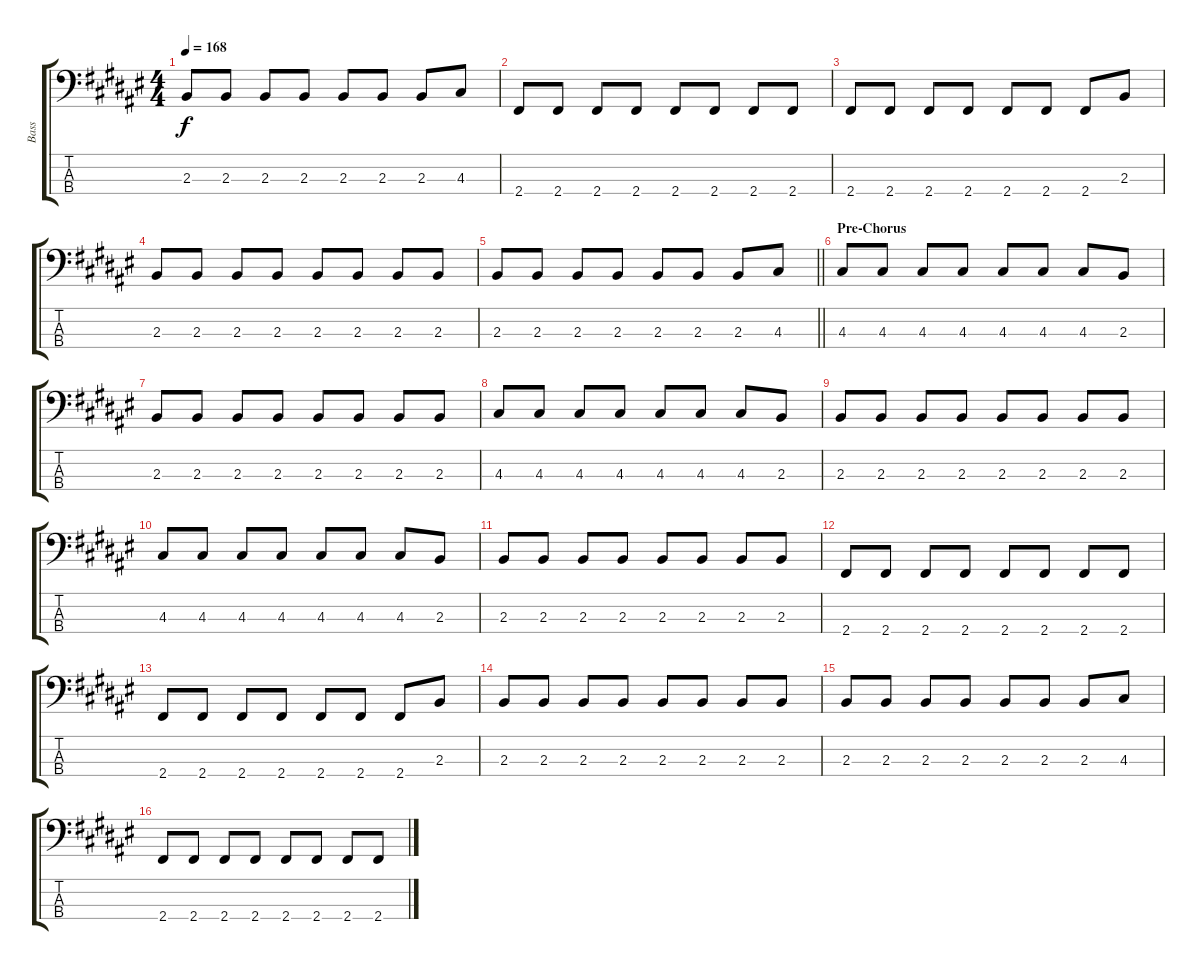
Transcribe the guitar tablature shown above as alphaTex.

\track ("Bass" "Bass") {instrument electricbassfinger}
\staff {score tabs}
\tuning (G2 D2 A1 E1) {hide}
\ts (4 4)
\tempo 168
\clef f4
\ks f#
2.3.8{dy f} 2.3.8 2.3.8 2.3.8 2.3.8 2.3.8 2.3.8 4.3.8 |
2.4.8 2.4.8 2.4.8 2.4.8 2.4.8 2.4.8 2.4.8 2.4.8 |
2.4.8 2.4.8 2.4.8 2.4.8 2.4.8 2.4.8 2.4.8 2.3.8 |
2.3.8 2.3.8 2.3.8 2.3.8 2.3.8 2.3.8 2.3.8 2.3.8 |
\barLineRight lightlight
2.3.8 2.3.8 2.3.8 2.3.8 2.3.8 2.3.8 2.3.8 4.3.8 |
\section ("" "Pre-Chorus")
4.3.8 4.3.8 4.3.8 4.3.8 4.3.8 4.3.8 4.3.8 2.3.8 |
2.3.8 2.3.8 2.3.8 2.3.8 2.3.8 2.3.8 2.3.8 2.3.8 |
4.3.8 4.3.8 4.3.8 4.3.8 4.3.8 4.3.8 4.3.8 2.3.8 |
2.3.8 2.3.8 2.3.8 2.3.8 2.3.8 2.3.8 2.3.8 2.3.8 |
4.3.8 4.3.8 4.3.8 4.3.8 4.3.8 4.3.8 4.3.8 2.3.8 |
2.3.8 2.3.8 2.3.8 2.3.8 2.3.8 2.3.8 2.3.8 2.3.8 |
2.4.8 2.4.8 2.4.8 2.4.8 2.4.8 2.4.8 2.4.8 2.4.8 |
2.4.8 2.4.8 2.4.8 2.4.8 2.4.8 2.4.8 2.4.8 2.3.8 |
2.3.8 2.3.8 2.3.8 2.3.8 2.3.8 2.3.8 2.3.8 2.3.8 |
2.3.8 2.3.8 2.3.8 2.3.8 2.3.8 2.3.8 2.3.8 4.3.8 |
2.4.8 2.4.8 2.4.8 2.4.8 2.4.8 2.4.8 2.4.8 2.4.8
